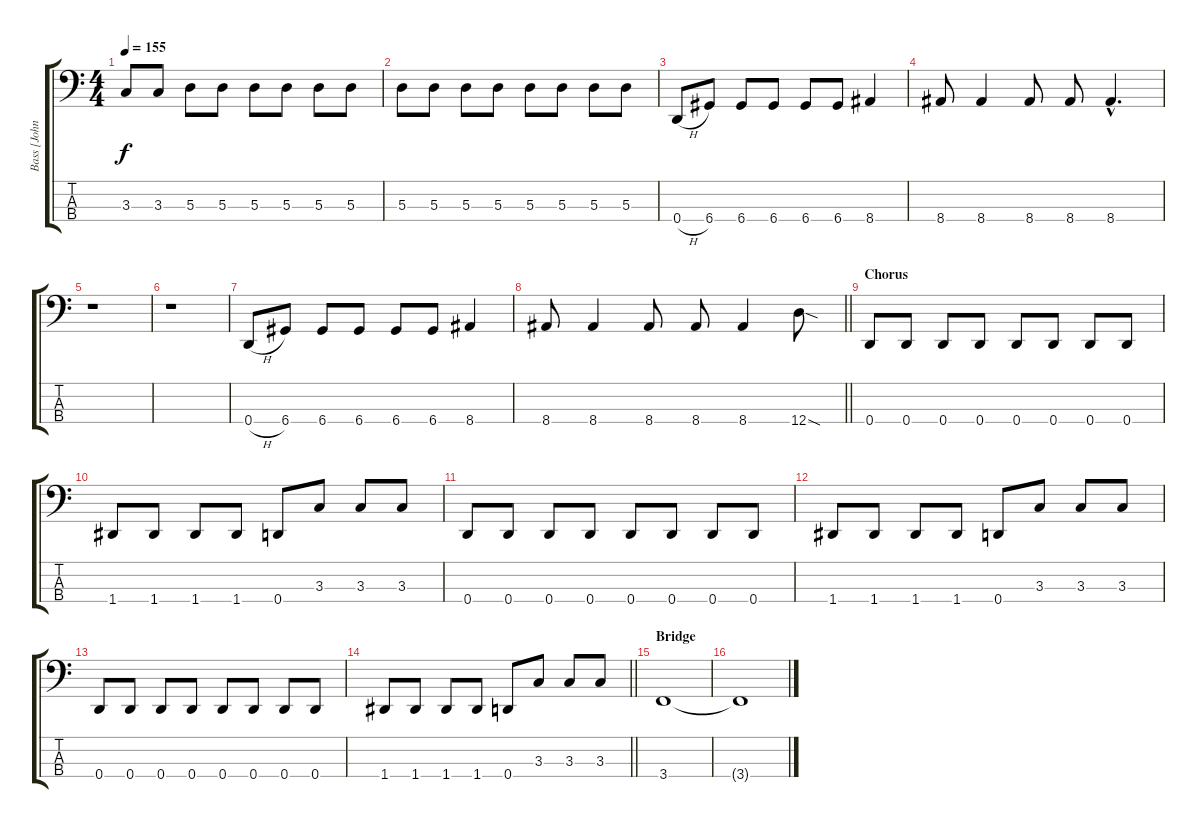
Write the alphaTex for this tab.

\track ("Bass [John \"Tumor\" Fahnstock]" "Bass [John") {instrument electricbasspick}
\staff {score tabs}
\tuning (G2 D2 A1 D1) {hide}
\ts (4 4)
\tempo 155
\clef f4
\ks c
3.3.8{dy f} 3.3.8 5.3.8 5.3.8 5.3.8 5.3.8 5.3.8 5.3.8 |
5.3.8 5.3.8 5.3.8 5.3.8 5.3.8 5.3.8 5.3.8 5.3.8 |
0.4{h}.8 6.4.8 6.4.8 6.4.8 6.4.8 6.4.8 8.4.4 |
8.4.8 8.4.4 8.4.8 8.4.8 8.4{hac}.4{d} |
r.1 |
r.1 |
0.4{h}.8 6.4.8 6.4.8 6.4.8 6.4.8 6.4.8 8.4.4 |
\barLineRight lightlight
8.4.8 8.4.4 8.4.8 8.4.8 8.4.4 12.4{sod}.8 |
\section ("" "Chorus")
0.4.8 0.4.8 0.4.8 0.4.8 0.4.8 0.4.8 0.4.8 0.4.8 |
1.4.8 1.4.8 1.4.8 1.4.8 0.4.8 3.3.8 3.3.8 3.3.8 |
0.4.8 0.4.8 0.4.8 0.4.8 0.4.8 0.4.8 0.4.8 0.4.8 |
1.4.8 1.4.8 1.4.8 1.4.8 0.4.8 3.3.8 3.3.8 3.3.8 |
0.4.8 0.4.8 0.4.8 0.4.8 0.4.8 0.4.8 0.4.8 0.4.8 |
\barLineRight lightlight
1.4.8 1.4.8 1.4.8 1.4.8 0.4.8 3.3.8 3.3.8 3.3.8 |
\section ("" "Bridge")
3.4.1 |
3.4{t}.1
